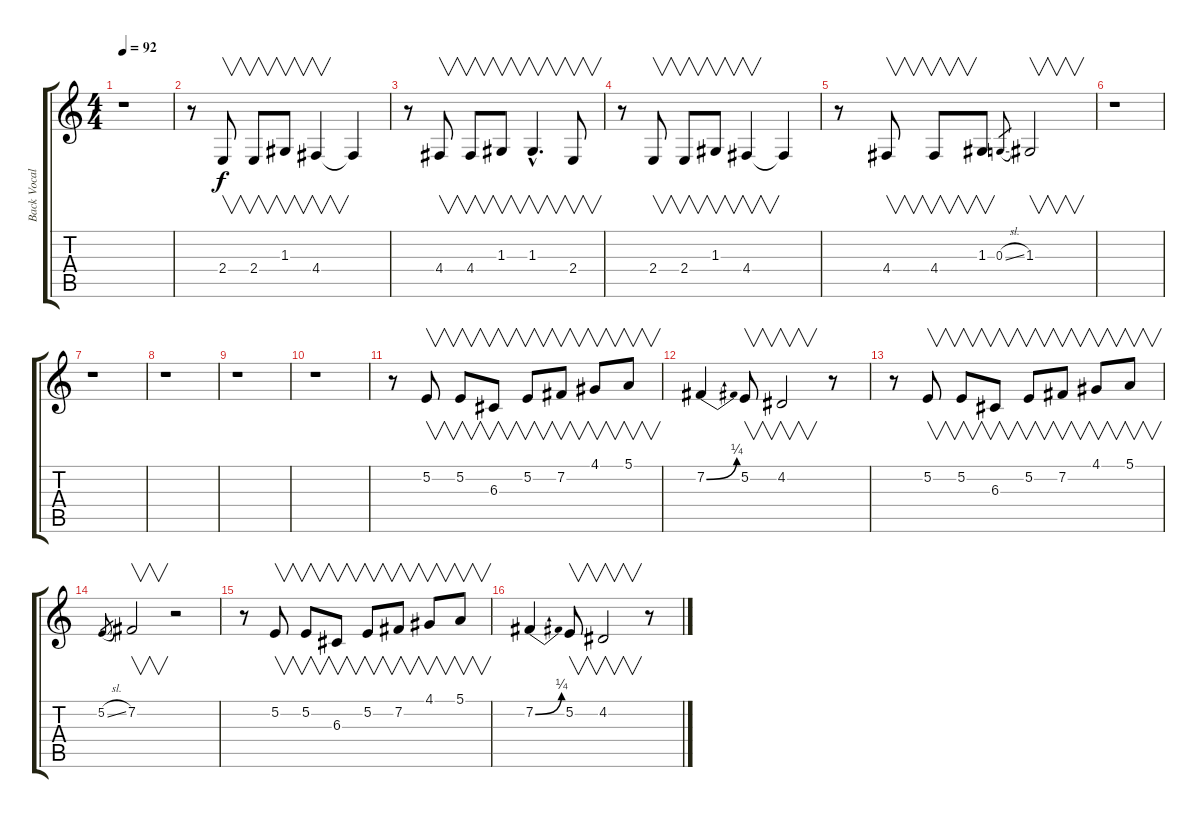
\track ("Back Vocals" "Back Vocal") {instrument synthvoice}
\staff {score tabs}
\tuning (E4 B3 G3 D3 A2 E2) {hide}
\ts (4 4)
\tempo 92
\clef g2
\ks c
r.1{dy f} |
r.8 2.4.8{v} 2.4.8{v} 1.3.8{v} 4.4.4{v} 4.4{t}.4 |
r.8 4.4.8{v} 4.4.8{v} 1.3.8{v} 1.3{hac}.4{v d} 2.4.8{v} |
r.8 2.4.8{v} 2.4.8{v} 1.3.8{v} 4.4.4{v} 4.4{t}.4 |
r.8 4.4.8{v} 4.4.8{v} 1.3.8{v} 0.3{sl}.8{gr} 1.3.2{v} |
r.1 |
r.1 |
r.1 |
r.1 |
r.1 |
r.8 5.2.8{v} 5.2.8{v} 6.3.8{v} 5.2.8{v} 7.2.8{v} 4.1.8{v} 5.1.8{v} |
7.2{be (bend 0 0 60 1)}.4 5.2.8{v} 4.2.2{v} r.8 |
r.8 5.2.8{v} 5.2.8{v} 6.3.8{v} 5.2.8{v} 7.2.8{v} 4.1.8{v} 5.1.8{v} |
5.2{sl}.8{gr} 7.2.2{v} r.2 |
r.8 5.2.8{v} 5.2.8{v} 6.3.8{v} 5.2.8{v} 7.2.8{v} 4.1.8{v} 5.1.8{v} |
7.2{be (bend 0 0 60 1)}.4 5.2.8{v} 4.2.2{v} r.8
